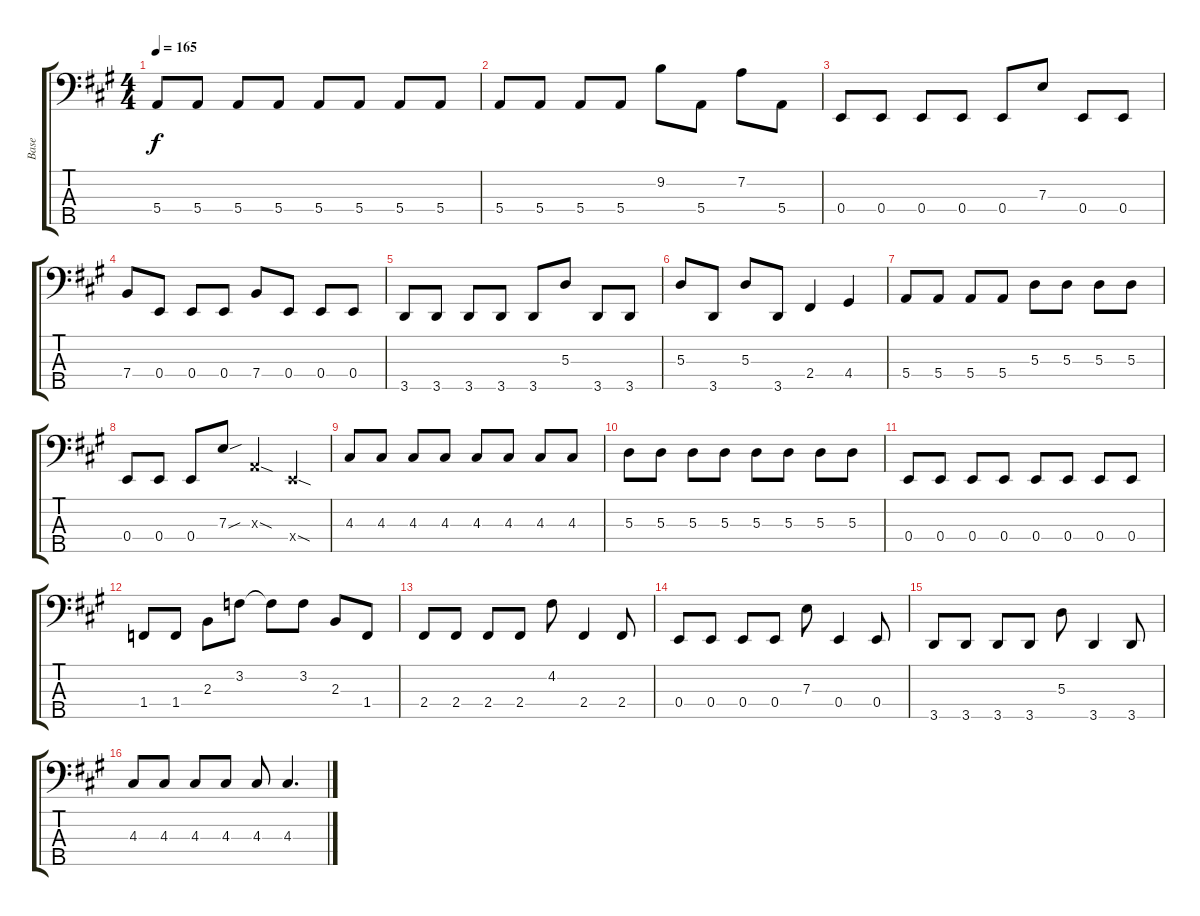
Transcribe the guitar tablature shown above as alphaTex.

\track ("Base" "Base") {instrument electricbasspick}
\staff {score tabs}
\tuning (G2 D2 A1 E1 B0) {hide}
\ts (4 4)
\tempo 165
\clef f4
\ks a
5.4.8{dy f} 5.4.8 5.4.8 5.4.8 5.4.8 5.4.8 5.4.8 5.4.8 |
5.4.8 5.4.8 5.4.8 5.4.8 9.2.8 5.4.8 7.2.8 5.4.8 |
0.4.8 0.4.8 0.4.8 0.4.8 0.4.8 7.3.8 0.4.8 0.4.8 |
7.4.8 0.4.8 0.4.8 0.4.8 7.4.8 0.4.8 0.4.8 0.4.8 |
3.5.8 3.5.8 3.5.8 3.5.8 3.5.8 5.3.8 3.5.8 3.5.8 |
5.3.8 3.5.8 5.3.8 3.5.8 2.4.4 4.4.4 |
5.4.8 5.4.8 5.4.8 5.4.8 5.3.8 5.3.8 5.3.8 5.3.8 |
0.4.8 0.4.8 0.4.8 7.3{sou}.8 0.3{sod x}.4 0.4{sod x}.4 |
4.3.8 4.3.8 4.3.8 4.3.8 4.3.8 4.3.8 4.3.8 4.3.8 |
5.3.8 5.3.8 5.3.8 5.3.8 5.3.8 5.3.8 5.3.8 5.3.8 |
0.4.8 0.4.8 0.4.8 0.4.8 0.4.8 0.4.8 0.4.8 0.4.8 |
1.4.8 1.4.8 2.3.8 3.2.8 3.2{t}.8 3.2.8 2.3.8 1.4.8 |
2.4.8 2.4.8 2.4.8 2.4.8 4.2.8 2.4.4 2.4.8 |
0.4.8 0.4.8 0.4.8 0.4.8 7.3.8 0.4.4 0.4.8 |
3.5.8 3.5.8 3.5.8 3.5.8 5.3.8 3.5.4 3.5.8 |
4.3.8 4.3.8 4.3.8 4.3.8 4.3.8 4.3.4{d}
